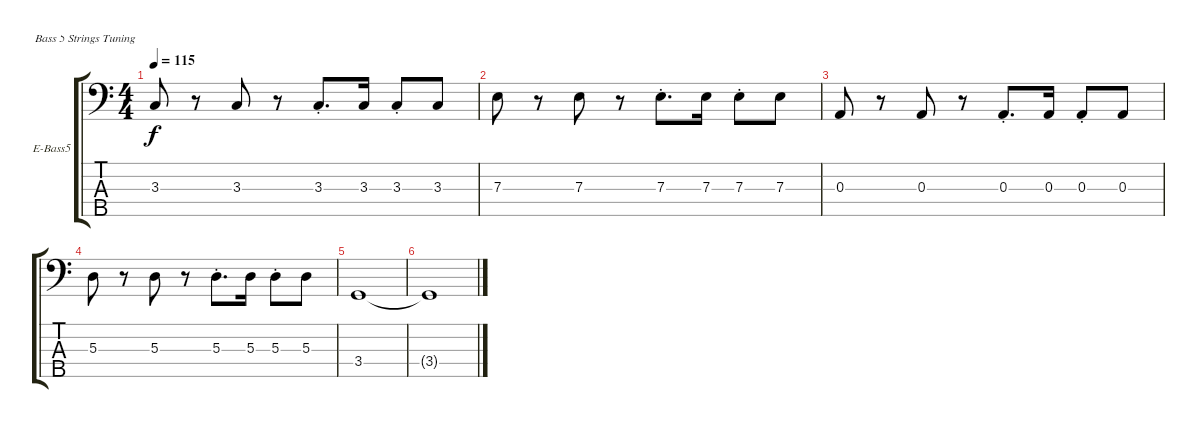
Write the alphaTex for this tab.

\defaultSystemsLayout 4
\bracketExtendMode groupsimilarinstruments
\firstSystemTrackNameOrientation horizontal
\otherSystemsTrackNameOrientation horizontal
\track ("Electric Bass" "E-Bass5") {instrument electricbassfinger}
\staff {score tabs}
\tuning (G2 D2 A1 E1 B0)
\ts (4 4)
\tempo 115
\clef f4
\ks c
3.3.8{dy f} r.8 3.3.8 r.8 3.3{st}.8{d} 3.3.16 3.3{st}.8 3.3.8 |
7.3.8 r.8 7.3.8 r.8 7.3{st}.8{d} 7.3.16 7.3{st}.8 7.3.8 |
0.3.8 r.8 0.3.8 r.8 0.3{st}.8{d} 0.3.16 0.3{st}.8 0.3.8 |
5.3.8 r.8 5.3.8 r.8 5.3{st}.8{d} 5.3.16 5.3{st}.8 5.3.8 |
3.4.1 |
3.4{t}.1
